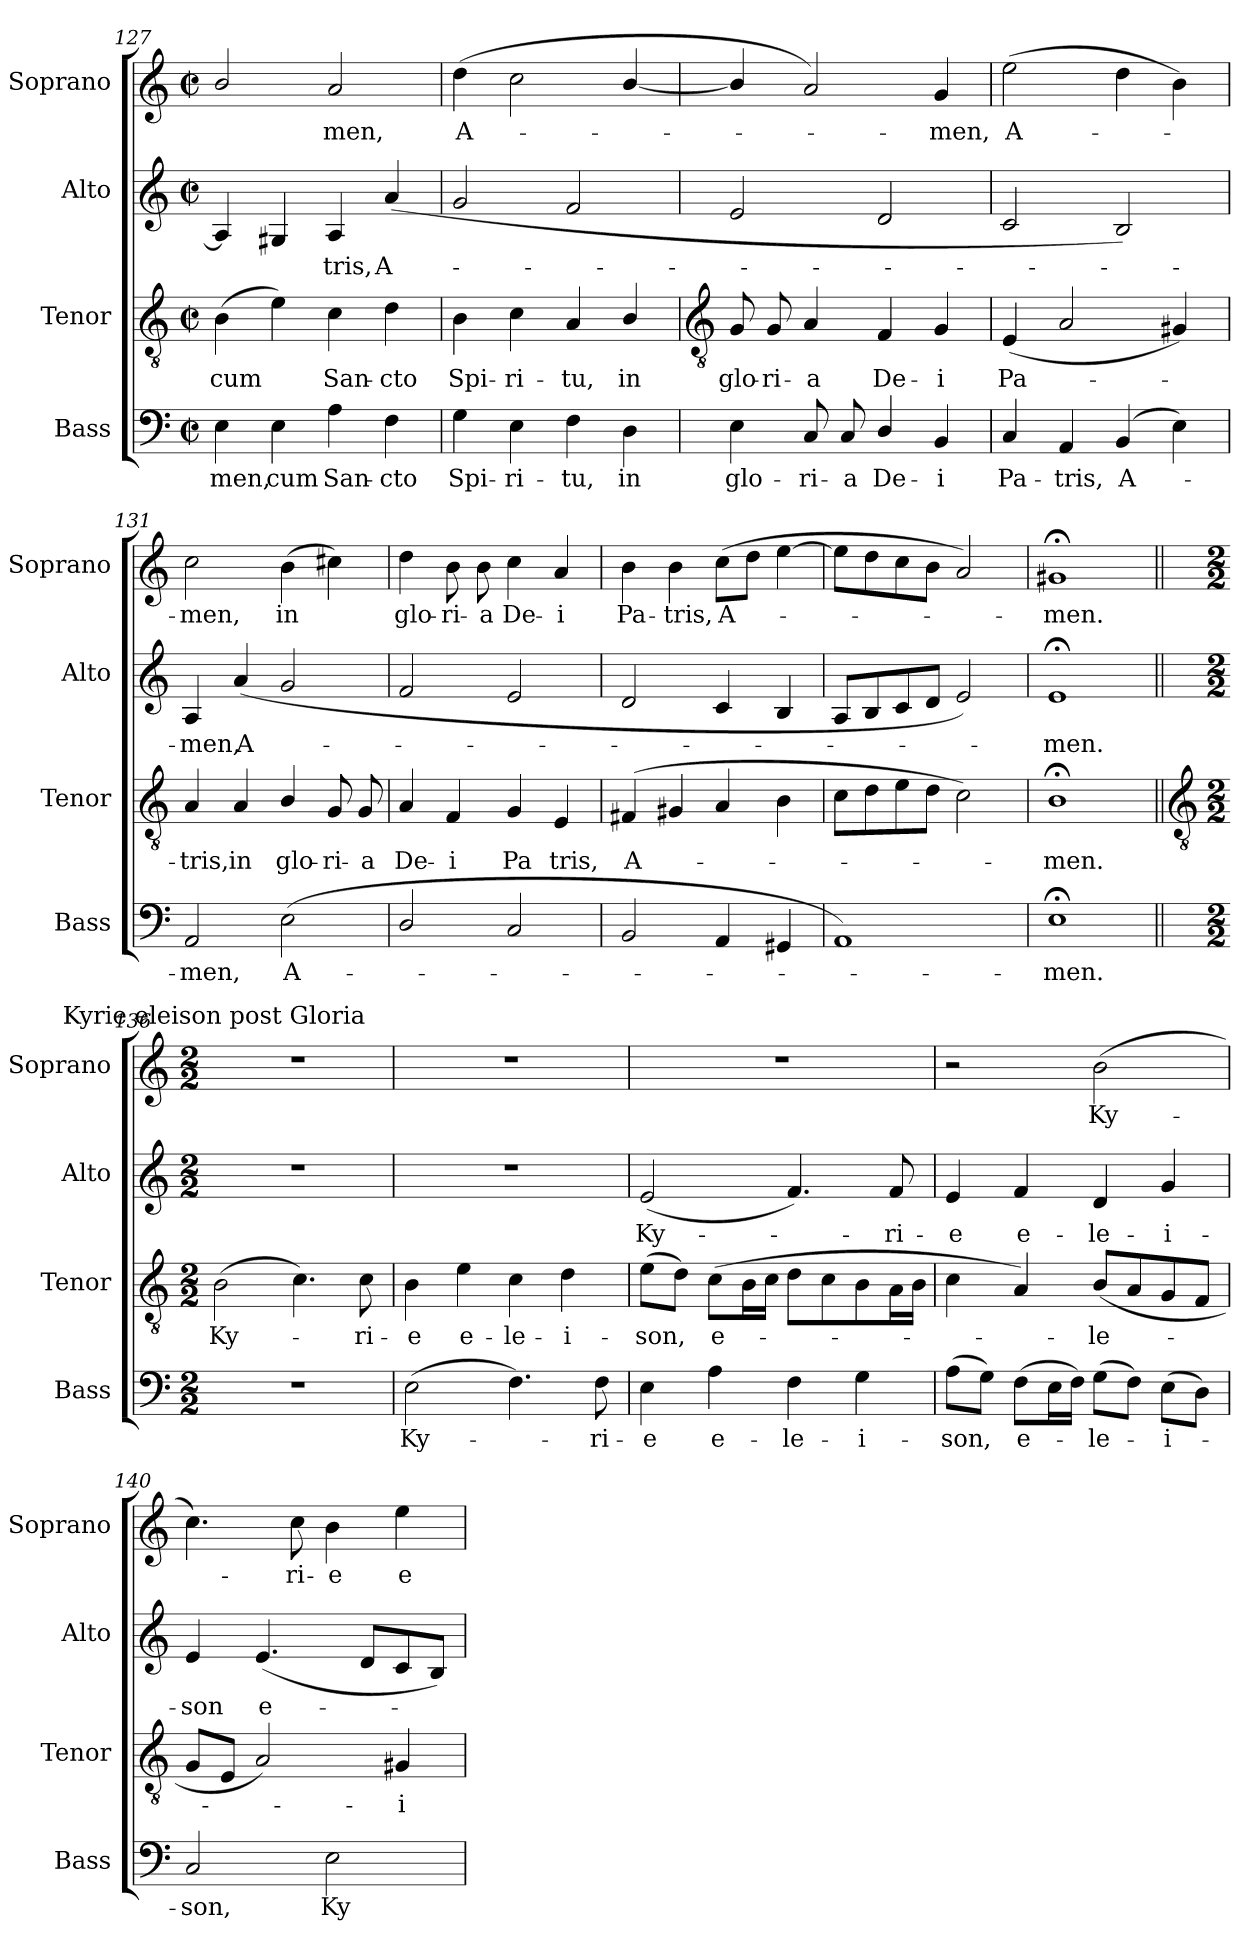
**kern	**text	**kern	**text	**kern	**text	**kern	**text
*part4	*part4	*part3	*part3	*part2	*part2	*part1	*part1
*staff4	*staff4	*staff3	*staff3	*staff2	*staff2	*staff1	*staff1
*I"Bass	*	*I"Tenor	*	*I"Alto	*	*I"Soprano	*
*I'Bass	*	*I'Tenor	*	*I'Alto	*	*I'Soprano	*
*clefF4	*	*clefGv2	*	*clefG2	*	*clefG2	*
*k[]	*	*k[]	*	*k[]	*	*k[]	*
*C:	*	*C:	*	*C:	*	*C:	*
*M2/2	*	*M2/2	*	*M2/2	*	*M2/2	*
*met(c|)	*	*met(c|)	*	*met(c|)	*	*met(c|)	*
=127	=127	=127	=127	=127	=127	=127	=127
!	!LO:LY:b	!	!LO:LY:b	!	!	!	!
4E	men,	(>4B	cum	4A]	.	2b/	.
!	!LO:LY:b	!	!	!	!	!	!
4E	cum	4e)	.	4G#X	.	.	.
!	!LO:LY:b	!	!LO:LY:b	!	!LO:LY:b	!	!LO:LY:b
4A	San-	4c	San-	4A	tris,	2a	men,
!	!LO:LY:b	!	!LO:LY:b	!	!LO:LY:b	!	!
4F	-cto	4d	-cto	(<4a	A-	.	.
=128	=128	=128	=128	=128	=128	=128	=128
!	!LO:LY:b	!	!LO:LY:b	!	!	!	!LO:LY:b
4G	Spi-	4B	Spi-	2g	.	(<4dd	A-
!	!LO:LY:b	!	!LO:LY:b	!	!	!	!
4E	-ri-	4c	-ri-	.	.	2cc	.
!	!LO:LY:b	!	!LO:LY:b	!	!	!	!
4F	-tu,	4A	-tu,	2f	.	.	.
!	!LO:LY:b	!	!LO:LY:b	!	!	!	!
4D	in	4B/	in	.	.	[4b/	.
!!LO:LB:g=z
=129	=129	=129	=129	=129	=129	=129	=129
*	*	*clefGv2	*	*	*	*	*
!	!LO:LY:b	!	!LO:LY:b	!	!	!	!
4E	glo-	8G	glo-	2e	.	4b/]	.
!	!	!	!LO:LY:b	!	!	!	!
.	.	8G	-ri-	.	.	.	.
!	!LO:LY:b	!	!LO:LY:b	!	!	!	!
8C	-ri-	4A	-a	.	.	2a)	.
!	!LO:LY:b	!	!	!	!	!	!
8C	-a	.	.	.	.	.	.
!	!LO:LY:b	!	!LO:LY:b	!	!	!	!
4D/	De-	4F	De-	2d	.	.	.
!	!LO:LY:b	!	!LO:LY:b	!	!	!	!LO:LY:b
4BB	-i	4G	-i	.	.	4g	men,
=130	=130	=130	=130	=130	=130	=130	=130
!	!LO:LY:b	!	!LO:LY:b	!	!	!	!LO:LY:b
4C	Pa-	(<4E	Pa-	2c	.	(>2ee	A-
!	!LO:LY:b	!	!	!	!	!	!
4AA	-tris,	2A	.	.	.	.	.
!	!LO:LY:b	!	!	!	!	!	!
(4BB	A-	.	.	2B)	.	4dd	.
4E)	.	4G#X)	.	.	.	4b)	.
=131	=131	=131	=131	=131	=131	=131	=131
!	!LO:LY:b	!	!LO:LY:b	!	!LO:LY:b	!	!LO:LY:b
2AA	men,	4A	tris,	4A	men,	2cc	men,
!	!	!	!LO:LY:b	!	!LO:LY:b	!	!
.	.	4A	in	(<4a	A-	.	.
!	!LO:LY:b	!	!LO:LY:b	!	!	!	!LO:LY:b
(<2E	A-	4B/	glo-	2g	.	(>4b	in
!	!	!	!LO:LY:b	!	!	!	!
.	.	8G	-ri-	.	.	4cc#X)	.
!	!	!	!LO:LY:b	!	!	!	!
.	.	8G	-a	.	.	.	.
=132	=132	=132	=132	=132	=132	=132	=132
!	!	!	!LO:LY:b	!	!	!	!LO:LY:b
2D/	.	4A	De-	2f	.	4dd	glo-
!	!	!	!LO:LY:b	!	!	!	!LO:LY:b
.	.	4F	-i	.	.	8b	-ri-
!	!	!	!	!	!	!	!LO:LY:b
.	.	.	.	.	.	8b	-a
!	!	!	!LO:LY:b	!	!	!	!LO:LY:b
2C	.	4G	Pa	2e	.	4cc	De-
!	!	!	!LO:LY:b	!	!	!	!LO:LY:b
.	.	4E	tris,	.	.	4a	-i
=133	=133	=133	=133	=133	=133	=133	=133
!	!	!	!LO:LY:b	!	!	!	!LO:LY:b
2BB	.	(>4F#X	A-	2d	.	4b	Pa-
!	!	!	!	!	!	!	!LO:LY:b
.	.	4G#X	.	.	.	4b	-tris,
!	!	!	!	!	!	!	!LO:LY:b
4AA	.	4A	.	4c	.	(>8ccL	A-
.	.	.	.	.	.	8ddJ	.
4GG#X	.	4B	.	4B	.	[4ee	.
=134	=134	=134	=134	=134	=134	=134	=134
1AA)	.	8cL	.	8AL	.	8eeL]	.
.	.	8d	.	8B	.	8dd	.
.	.	8e	.	8c	.	8cc	.
.	.	8dJ	.	8dJ	.	8bJ	.
.	.	2c)	.	2e)	.	2a)	.
=135	=135	=135	=135	=135	=135	=135	=135
!	!LO:LY:b	!	!LO:LY:b	!	!LO:LY:b	!	!LO:LY:b
1E;<	men.	1B;<	men.	1e;<	men.	1g#X;<	men.
!!LO:LB:g=z
=136||	=136||	=136||	=136||	=136||	=136||	=136||	=136||
*	*	*clefGv2	*	*	*	*	*
*M2/2	*	*M2/2	*	*M2/2	*	*M2/2	*
!	!	!	!	!	!	!LO:TX:a:cj:t=Kyrie eleison post Gloria	!
!	!	!	!LO:LY:b	!	!	!	!
1r	.	(>2B	Ky-	1r	.	1r	.
.	.	4.c)	.	.	.	.	.
!	!	!	!LO:LY:b	!	!	!	!
.	.	8c	ri-	.	.	.	.
=137	=137	=137	=137	=137	=137	=137	=137
!	!LO:LY:b	!	!LO:LY:b	!	!	!	!
(>2E	Ky-	4B	-e	1r	.	1r	.
!	!	!	!LO:LY:b	!	!	!	!
.	.	4e	e-	.	.	.	.
!	!	!	!LO:LY:b	!	!	!	!
4.F)	.	4c	-le-	.	.	.	.
!	!	!	!LO:LY:b	!	!	!	!
.	.	4d	-i-	.	.	.	.
!	!LO:LY:b	!	!	!	!	!	!
8F	ri-	.	.	.	.	.	.
=138	=138	=138	=138	=138	=138	=138	=138
!	!LO:LY:b	!	!LO:LY:b	!	!LO:LY:b	!	!
4E	-e	(>8eL	-son,	(<2e	Ky-	1r	.
.	.	8dJ)	.	.	.	.	.
!	!LO:LY:b	!	!LO:LY:b	!	!	!	!
4A	e-	(>8cL	e-	.	.	.	.
.	.	16BL	.	.	.	.	.
.	.	16cJJ	.	.	.	.	.
!	!LO:LY:b	!	!	!	!	!	!
4F	-le-	8dL	.	4.f)	.	.	.
.	.	8c	.	.	.	.	.
!	!LO:LY:b	!	!	!	!	!	!
4G	-i-	8B	.	.	.	.	.
!	!	!	!	!	!LO:LY:b	!	!
.	.	16AL	.	8f	ri-	.	.
.	.	16BJJ	.	.	.	.	.
=139	=139	=139	=139	=139	=139	=139	=139
!	!LO:LY:b	!	!	!	!LO:LY:b	!	!
(>8AL	-son,	4c	.	4e	-e	2r	.
8GJ)	.	.	.	.	.	.	.
!	!LO:LY:b	!	!	!	!LO:LY:b	!	!
(>8FL	e-	4A)	.	4f	e-	.	.
16EL	.	.	.	.	.	.	.
16FJJ)	.	.	.	.	.	.	.
!	!LO:LY:b	!	!LO:LY:b	!	!LO:LY:b	!	!LO:LY:b
(>8GL	le-	(<8BL	le-	4d	-le-	(>2b	Ky-
8FJ)	.	8A	.	.	.	.	.
!	!LO:LY:b	!	!	!	!LO:LY:b	!	!
(>8EL	i-	8G	.	4g	-i-	.	.
8DJ)	.	8FJ	.	.	.	.	.
=140	=140	=140	=140	=140	=140	=140	=140
!	!LO:LY:b	!	!	!	!LO:LY:b	!	!
2C	son,	8GL	.	4e	-son	4.cc)	.
.	.	8EJ	.	.	.	.	.
!	!	!	!	!	!LO:LY:b	!	!
.	.	2A)	.	(<4.e	e-	.	.
!	!	!	!	!	!	!	!LO:LY:b
.	.	.	.	.	.	8cc	ri-
!	!LO:LY:b	!	!	!	!	!	!LO:LY:b
2E	Ky-	.	.	.	.	4b	-e
.	.	.	.	8dL	.	.	.
!	!	!	!LO:LY:b	!	!	!	!LO:LY:b
.	.	4G#X	i-	8c	.	4ee	e-
.	.	.	.	8BJ)	.	.	.
=	=	=	=	=	=	=	=
*-	*-	*-	*-	*-	*-	*-	*-
